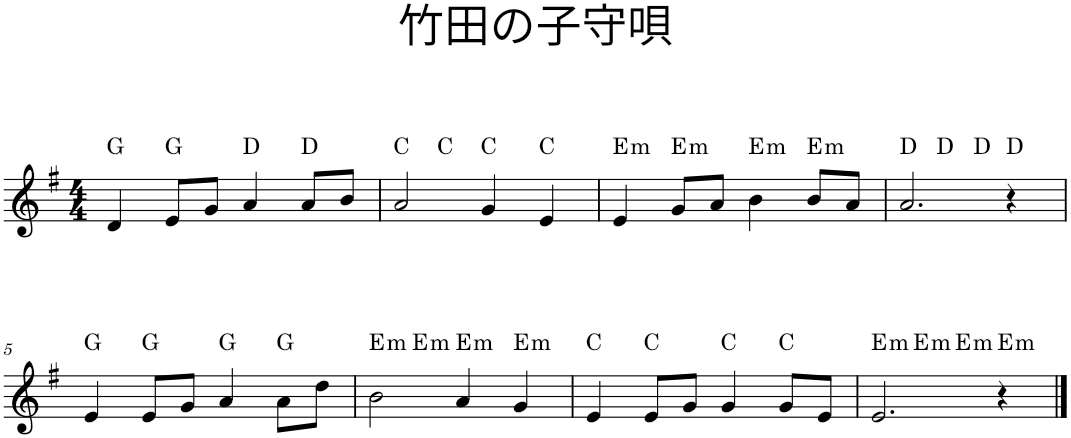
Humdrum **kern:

**kern	**harte
*part1	*part1
*staff1	*
*I"Piano	*
*I'Pno.	*
*clefG2	*
*k[f#]	*
*M4/4	*
=1	=1
4d/	G:maj
8e/L	G:maj
8g/J	.
4a/	D:maj
8a/L	D:maj
8b/J	.
=2	=2
*^	*
2a/	4ryy	C:maj
.	2.ryy	C:maj
4g/	.	C:maj
4e/	.	C:maj
=3	=3	=3
!	!	!LO:H:kt=m
*v	*v	*
4e/	E:min
!	!LO:H:kt=m
8g/L	E:min
8a/J	.
!	!LO:H:kt=m
4b\	E:min
!	!LO:H:kt=m
8b/L	E:min
8a/J	.
=4	=4
*^	*
*	*^	*
2.a/	4ryy	2ryy	D:maj
.	2.ryy	.	D:maj
.	.	2ryy	D:maj
4r	.	.	D:maj
*v	*v	*v	*
!!LO:LB:g=z
=5	=5
4e/	G:maj
8e/L	G:maj
8g/J	.
4a/	G:maj
8a\L	G:maj
8dd\J	.
=6	=6
!	!LO:H:kt=m
*^	*
2b\	4ryy	E:min
!	!	!LO:H:kt=m
.	2.ryy	E:min
!	!	!LO:H:kt=m
4a/	.	E:min
!	!	!LO:H:kt=m
4g/	.	E:min
*v	*v	*
=7	=7
4e/	C:maj
8e/L	C:maj
8g/J	.
4g/	C:maj
8g/L	C:maj
8e/J	.
=8	=8
!	!LO:H:kt=m
*^	*
*	*^	*
2.e/	4ryy	2ryy	E:min
!	!	!	!LO:H:kt=m
.	2.ryy	.	E:min
!	!	!	!LO:H:kt=m
.	.	2ryy	E:min
!	!	!	!LO:H:kt=m
4r	.	.	E:min
*v	*v	*v	*
==	==
*-	*-
